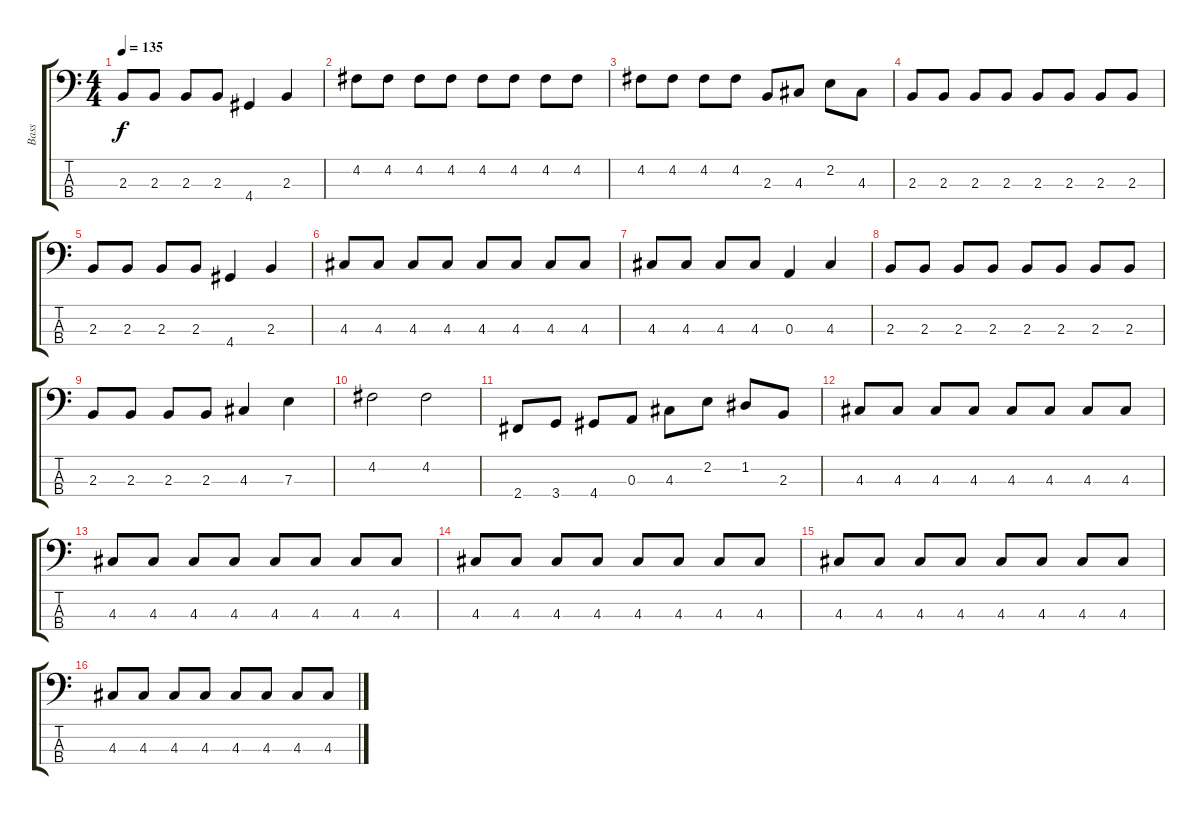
\track ("Bass" "Bass") {instrument acousticbass}
\staff {score tabs}
\tuning (G2 D2 A1 E1) {hide}
\ts (4 4)
\tempo 135
\clef f4
\ks c
2.3.8{dy f} 2.3.8 2.3.8 2.3.8 4.4.4 2.3.4 |
4.2.8 4.2.8 4.2.8 4.2.8 4.2.8 4.2.8 4.2.8 4.2.8 |
4.2.8 4.2.8 4.2.8 4.2.8 2.3.8 4.3.8 2.2.8 4.3.8 |
2.3.8 2.3.8 2.3.8 2.3.8 2.3.8 2.3.8 2.3.8 2.3.8 |
2.3.8 2.3.8 2.3.8 2.3.8 4.4.4 2.3.4 |
4.3.8 4.3.8 4.3.8 4.3.8 4.3.8 4.3.8 4.3.8 4.3.8 |
4.3.8 4.3.8 4.3.8 4.3.8 0.3.4 4.3.4 |
2.3.8 2.3.8 2.3.8 2.3.8 2.3.8 2.3.8 2.3.8 2.3.8 |
2.3.8 2.3.8 2.3.8 2.3.8 4.3.4 7.3.4 |
4.2.2 4.2.2 |
2.4.8 3.4.8 4.4.8 0.3.8 4.3.8 2.2.8 1.2.8 2.3.8 |
4.3.8 4.3.8 4.3.8 4.3.8 4.3.8 4.3.8 4.3.8 4.3.8 |
4.3.8 4.3.8 4.3.8 4.3.8 4.3.8 4.3.8 4.3.8 4.3.8 |
4.3.8 4.3.8 4.3.8 4.3.8 4.3.8 4.3.8 4.3.8 4.3.8 |
4.3.8 4.3.8 4.3.8 4.3.8 4.3.8 4.3.8 4.3.8 4.3.8 |
4.3.8 4.3.8 4.3.8 4.3.8 4.3.8 4.3.8 4.3.8 4.3.8
